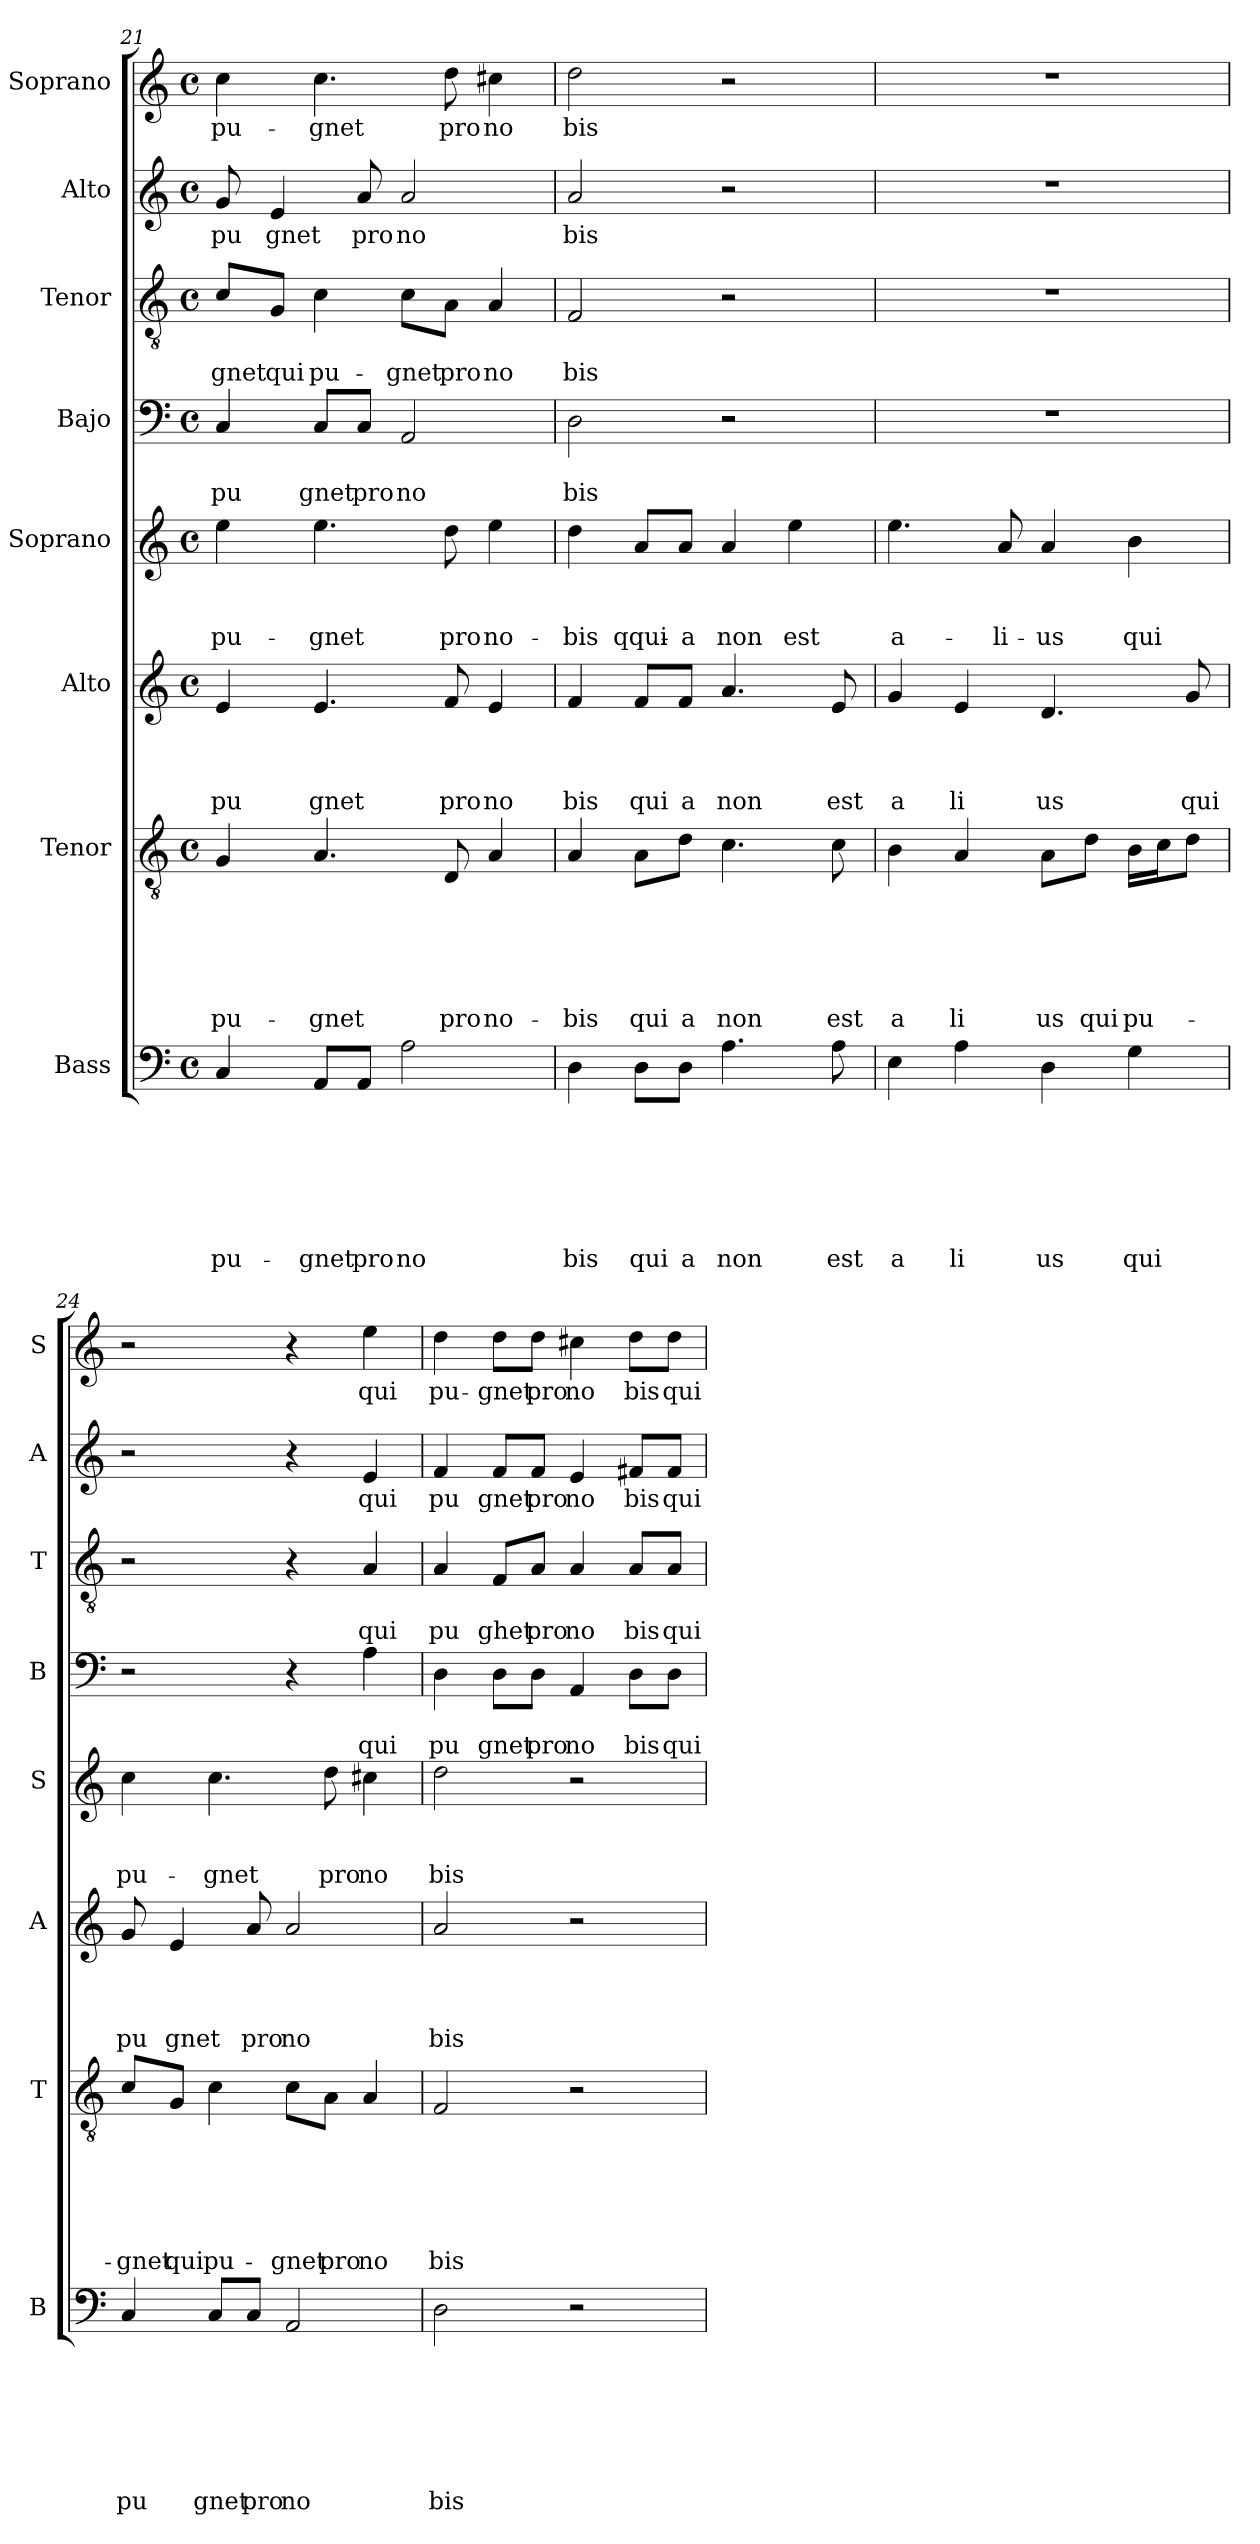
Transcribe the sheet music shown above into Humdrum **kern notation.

**kern	**text	**text	**text	**text	**text	**text	**text	**kern	**text	**text	**text	**text	**text	**text	**kern	**text	**text	**text	**text	**kern	**text	**text	**text	**kern	**text	**text	**kern	**text	**text	**kern	**text	**kern	**text
*part8	*part8	*part8	*part8	*part8	*part8	*part8	*part8	*part7	*part7	*part7	*part7	*part7	*part7	*part7	*part6	*part6	*part6	*part6	*part6	*part5	*part5	*part5	*part5	*part4	*part4	*part4	*part3	*part3	*part3	*part2	*part2	*part1	*part1
*staff8	*staff8	*staff8	*staff8	*staff8	*staff8	*staff8	*staff8	*staff7	*staff7	*staff7	*staff7	*staff7	*staff7	*staff7	*staff6	*staff6	*staff6	*staff6	*staff6	*staff5	*staff5	*staff5	*staff5	*staff4	*staff4	*staff4	*staff3	*staff3	*staff3	*staff2	*staff2	*staff1	*staff1
*I"Bass	*	*	*	*	*	*	*	*I"Tenor	*	*	*	*	*	*	*I"Alto	*	*	*	*	*I"Soprano	*	*	*	*I"Bajo	*	*	*I"Tenor	*	*	*I"Alto	*	*I"Soprano	*
*I'B	*	*	*	*	*	*	*	*I'T	*	*	*	*	*	*	*I'A	*	*	*	*	*I'S	*	*	*	*I'B	*	*	*I'T	*	*	*I'A	*	*I'S	*
!!LO:PB:g=z
*clefF4	*	*	*	*	*	*	*	*clefGv2	*	*	*	*	*	*	*clefG2	*	*	*	*	*clefG2	*	*	*	*clefF4	*	*	*clefGv2	*	*	*clefG2	*	*clefG2	*
*k[]	*	*	*	*	*	*	*	*k[]	*	*	*	*	*	*	*k[]	*	*	*	*	*k[]	*	*	*	*k[]	*	*	*k[]	*	*	*k[]	*	*k[]	*
*C:	*	*	*	*	*	*	*	*C:	*	*	*	*	*	*	*C:	*	*	*	*	*C:	*	*	*	*C:	*	*	*C:	*	*	*C:	*	*C:	*
*M4/4	*	*	*	*	*	*	*	*M4/4	*	*	*	*	*	*	*M4/4	*	*	*	*	*M4/4	*	*	*	*M4/4	*	*	*M4/4	*	*	*M4/4	*	*M4/4	*
*met(c)	*	*	*	*	*	*	*	*met(c)	*	*	*	*	*	*	*met(c)	*	*	*	*	*met(c)	*	*	*	*met(c)	*	*	*met(c)	*	*	*met(c)	*	*met(c)	*
=21	=21	=21	=21	=21	=21	=21	=21	=21	=21	=21	=21	=21	=21	=21	=21	=21	=21	=21	=21	=21	=21	=21	=21	=21	=21	=21	=21	=21	=21	=21	=21	=21	=21
4C/	.	.	.	.	.	.	pu-	4G/	.	.	.	.	.	pu-	4e/	.	.	.	pu	4ee\	.	.	pu-	4C/	.	pu	8c/L	.	-gnet	8g/	pu	4cc\	pu-
.	.	.	.	.	.	.	.	.	.	.	.	.	.	.	.	.	.	.	.	.	.	.	.	.	.	.	8G/J	.	qui	4e/	gnet	.	.
8AA/L	.	.	.	.	.	.	-gnet	4.A/	.	.	.	.	.	-gnet	4.e/	.	.	.	gnet	4.ee\	.	.	-gnet	8C/L	.	gnet	4c\	.	pu-	.	.	4.cc\	-gnet
8AA/J	.	.	.	.	.	.	pro	.	.	.	.	.	.	.	.	.	.	.	.	.	.	.	.	8C/J	.	pro	.	.	.	8a/	pro	.	.
2A\	.	.	.	.	.	.	no	.	.	.	.	.	.	.	.	.	.	.	.	.	.	.	.	2AA/	.	no	8c\L	.	-gnet	2a/	no	.	.
.	.	.	.	.	.	.	.	8D/	.	.	.	.	.	pro	8f/	.	.	.	pro	8dd\	.	.	pro	.	.	.	8A\J	.	pro	.	.	8dd\	pro
.	.	.	.	.	.	.	.	4A/	.	.	.	.	.	no-	4e/	.	.	.	no	4ee\	.	.	no-	.	.	.	4A/	.	no	.	.	4cc#X\	no
=22	=22	=22	=22	=22	=22	=22	=22	=22	=22	=22	=22	=22	=22	=22	=22	=22	=22	=22	=22	=22	=22	=22	=22	=22	=22	=22	=22	=22	=22	=22	=22	=22	=22
4D\	.	.	.	.	.	.	bis	4A/	.	.	.	.	.	-bis	4f/	.	.	.	bis	4dd\	.	.	-bis	2D\	.	bis	2F/	.	bis	2a/	bis	2dd\	bis
8D\L	.	.	.	.	.	.	qui	8A\L	.	.	.	.	.	qui	8f/L	.	.	.	qui	8a/L	.	.	qqui-	.	.	.	.	.	.	.	.	.	.
8D\J	.	.	.	.	.	.	a	8d\J	.	.	.	.	.	a	8f/J	.	.	.	a	8a/J	.	.	-a	.	.	.	.	.	.	.	.	.	.
4.A\	.	.	.	.	.	.	non	4.c\	.	.	.	.	.	non	4.a/	.	.	.	non	4a/	.	.	non	2r	.	.	2r	.	.	2r	.	2r	.
.	.	.	.	.	.	.	.	.	.	.	.	.	.	.	.	.	.	.	.	4ee\	.	.	est	.	.	.	.	.	.	.	.	.	.
8A\	.	.	.	.	.	.	est	8c\	.	.	.	.	.	est	8e/	.	.	.	est	.	.	.	.	.	.	.	.	.	.	.	.	.	.
=23	=23	=23	=23	=23	=23	=23	=23	=23	=23	=23	=23	=23	=23	=23	=23	=23	=23	=23	=23	=23	=23	=23	=23	=23	=23	=23	=23	=23	=23	=23	=23	=23	=23
4E\	.	.	.	.	.	.	a	4B\	.	.	.	.	.	a	4g/	.	.	.	a	4.ee\	.	.	a-	1r	.	.	1r	.	.	1r	.	1r	.
4A\	.	.	.	.	.	.	li	4A/	.	.	.	.	.	li	4e/	.	.	.	li	.	.	.	.	.	.	.	.	.	.	.	.	.	.
.	.	.	.	.	.	.	.	.	.	.	.	.	.	.	.	.	.	.	.	8a/	.	.	-li-	.	.	.	.	.	.	.	.	.	.
4D\	.	.	.	.	.	.	us	8A\L	.	.	.	.	.	us	4.d/	.	.	.	us	4a/	.	.	-us	.	.	.	.	.	.	.	.	.	.
.	.	.	.	.	.	.	.	8d\J	.	.	.	.	.	qui	.	.	.	.	.	.	.	.	.	.	.	.	.	.	.	.	.	.	.
4G\	.	.	.	.	.	.	qui	16B\LL	.	.	.	.	.	pu-	.	.	.	.	.	4b\	.	.	qui	.	.	.	.	.	.	.	.	.	.
.	.	.	.	.	.	.	.	16c\J	.	.	.	.	.	.	.	.	.	.	.	.	.	.	.	.	.	.	.	.	.	.	.	.	.
.	.	.	.	.	.	.	.	8d\J	.	.	.	.	.	.	8g/	.	.	.	qui	.	.	.	.	.	.	.	.	.	.	.	.	.	.
=24	=24	=24	=24	=24	=24	=24	=24	=24	=24	=24	=24	=24	=24	=24	=24	=24	=24	=24	=24	=24	=24	=24	=24	=24	=24	=24	=24	=24	=24	=24	=24	=24	=24
4C/	.	.	.	.	.	.	pu	8c/L	.	.	.	.	.	-gnet	8g/	.	.	.	pu	4cc\	.	.	pu-	2r	.	.	2r	.	.	2r	.	2r	.
.	.	.	.	.	.	.	.	8G/J	.	.	.	.	.	qui	4e/	.	.	.	gnet	.	.	.	.	.	.	.	.	.	.	.	.	.	.
8C/L	.	.	.	.	.	.	gnet	4c\	.	.	.	.	.	pu-	.	.	.	.	.	4.cc\	.	.	-gnet	.	.	.	.	.	.	.	.	.	.
8C/J	.	.	.	.	.	.	pro	.	.	.	.	.	.	.	8a/	.	.	.	pro	.	.	.	.	.	.	.	.	.	.	.	.	.	.
2AA/	.	.	.	.	.	.	no	8c\L	.	.	.	.	.	-gnet	2a/	.	.	.	no	.	.	.	.	4r	.	.	4r	.	.	4r	.	4r	.
.	.	.	.	.	.	.	.	8A\J	.	.	.	.	.	pro	.	.	.	.	.	8dd\	.	.	pro	.	.	.	.	.	.	.	.	.	.
.	.	.	.	.	.	.	.	4A/	.	.	.	.	.	no	.	.	.	.	.	4cc#X\	.	.	no	4A\	.	qui	4A/	.	qui	4e/	qui	4ee\	qui
!!LO:PB:g=z
=25	=25	=25	=25	=25	=25	=25	=25	=25	=25	=25	=25	=25	=25	=25	=25	=25	=25	=25	=25	=25	=25	=25	=25	=25	=25	=25	=25	=25	=25	=25	=25	=25	=25
2D\	.	.	.	.	.	.	bis	2F/	.	.	.	.	.	bis	2a/	.	.	.	bis	2dd\	.	.	bis	4D\	.	pu	4A/	.	pu	4f/	pu	4dd\	pu-
.	.	.	.	.	.	.	.	.	.	.	.	.	.	.	.	.	.	.	.	.	.	.	.	8D\L	.	gnet	8F/L	.	ghet	8f/L	gnet	8dd\L	-gnet
.	.	.	.	.	.	.	.	.	.	.	.	.	.	.	.	.	.	.	.	.	.	.	.	8D\J	.	pro	8A/J	.	pro	8f/J	pro	8dd\J	pro
2r	.	.	.	.	.	.	.	2r	.	.	.	.	.	.	2r	.	.	.	.	2r	.	.	.	4AA/	.	no	4A/	.	no	4e/	no	4cc#X\	no
.	.	.	.	.	.	.	.	.	.	.	.	.	.	.	.	.	.	.	.	.	.	.	.	8D\L	.	bis	8A/L	.	bis	8f#X/L	bis	8dd\L	bis
.	.	.	.	.	.	.	.	.	.	.	.	.	.	.	.	.	.	.	.	.	.	.	.	8D\J	.	qui	8A/J	.	qui	8f#/J	qui	8dd\J	qui
=	=	=	=	=	=	=	=	=	=	=	=	=	=	=	=	=	=	=	=	=	=	=	=	=	=	=	=	=	=	=	=	=	=
*-	*-	*-	*-	*-	*-	*-	*-	*-	*-	*-	*-	*-	*-	*-	*-	*-	*-	*-	*-	*-	*-	*-	*-	*-	*-	*-	*-	*-	*-	*-	*-	*-	*-
